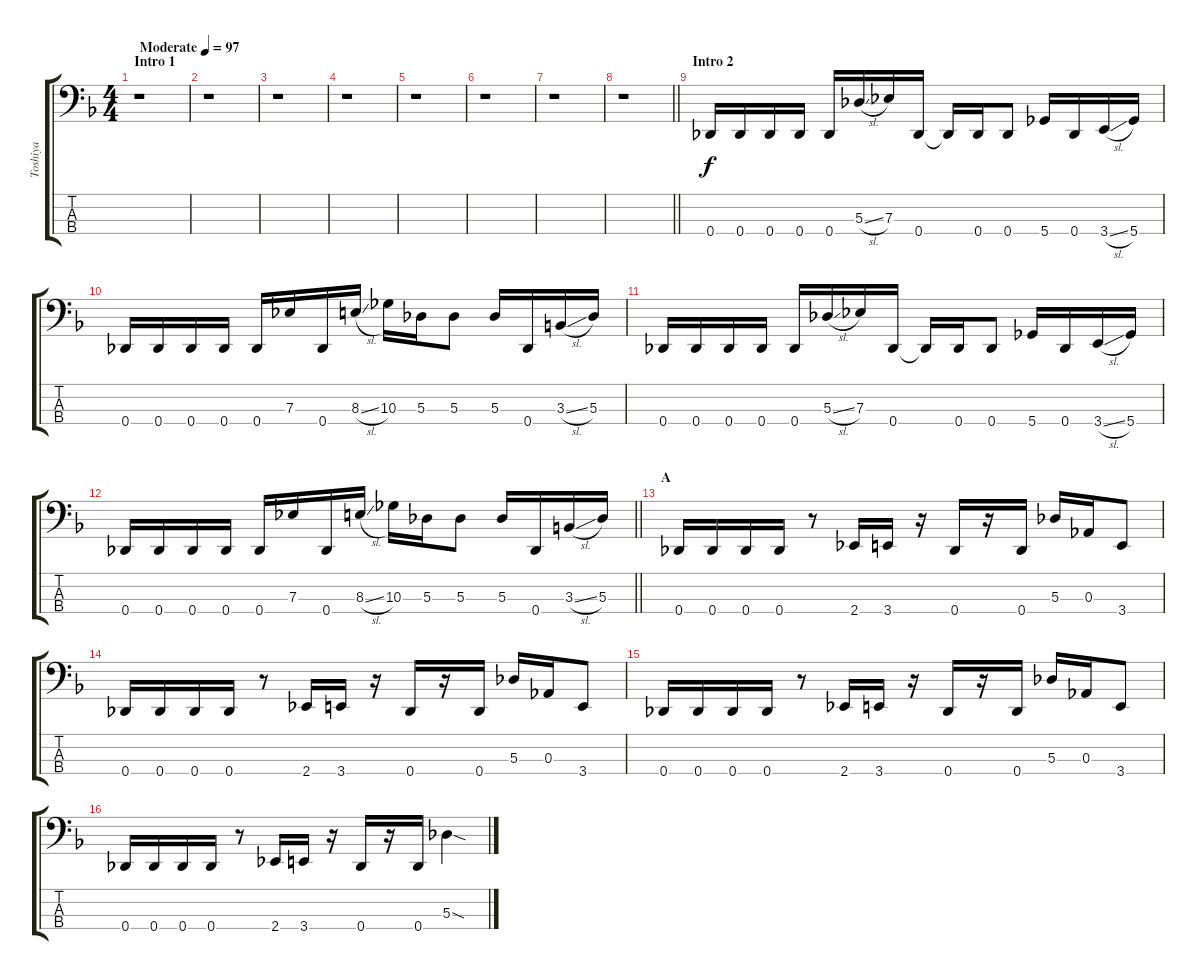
\track ("Toshiya" "Toshiya") {mute instrument electricbassfinger}
\staff {score tabs}
\tuning (Gb2 Db2 Ab1 Db1) {hide}
\ts (4 4)
\section ("" "Intro 1")
\tempo (97 "Moderate")
\clef f4
\ks dminor
r.1{dy f instrument electricbassfinger} |
r.1 |
r.1 |
r.1 |
r.1 |
r.1 |
r.1 |
\barLineRight lightlight
r.1 |
\section ("" "Intro 2")
0.4.16 0.4.16 0.4.16 0.4.16 0.4.16 5.3{sl}.16 7.3.16 0.4.16 0.4{t}.16 0.4.16 0.4.8 5.4.16 0.4.16 3.4{sl}.16 5.4.16 |
0.4.16 0.4.16 0.4.16 0.4.16 0.4.16 7.3.16 0.4.16 8.3{sl}.16 10.3.16 5.3.16 5.3.8 5.3.16 0.4.16 3.3{sl}.16 5.3.16 |
0.4.16 0.4.16 0.4.16 0.4.16 0.4.16 5.3{sl}.16 7.3.16 0.4.16 0.4{t}.16 0.4.16 0.4.8 5.4.16 0.4.16 3.4{sl}.16 5.4.16 |
\barLineRight lightlight
0.4.16 0.4.16 0.4.16 0.4.16 0.4.16 7.3.16 0.4.16 8.3{sl}.16 10.3.16 5.3.16 5.3.8 5.3.16 0.4.16 3.3{sl}.16 5.3.16 |
\section ("" "A")
0.4.16 0.4.16 0.4.16 0.4.16 r.8 2.4.16 3.4.16 r.16 0.4.16 r.16 0.4.16 5.3.16 0.3.16 3.4.8 |
0.4.16 0.4.16 0.4.16 0.4.16 r.8 2.4.16 3.4.16 r.16 0.4.16 r.16 0.4.16 5.3.16 0.3.16 3.4.8 |
0.4.16 0.4.16 0.4.16 0.4.16 r.8 2.4.16 3.4.16 r.16 0.4.16 r.16 0.4.16 5.3.16 0.3.16 3.4.8 |
0.4.16 0.4.16 0.4.16 0.4.16 r.8 2.4.16 3.4.16 r.16 0.4.16 r.16 0.4.16 5.3{sod}.4
